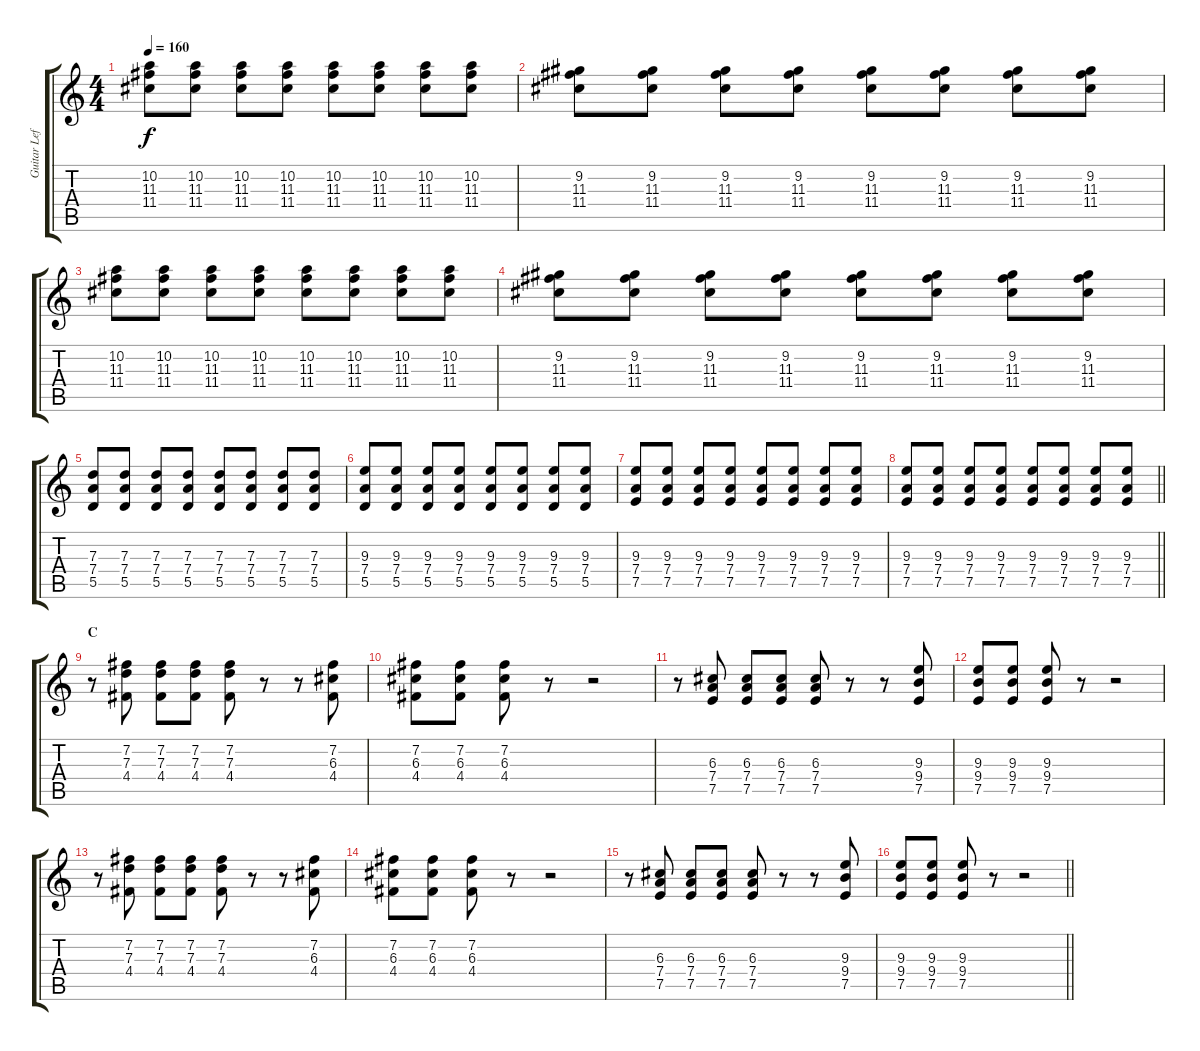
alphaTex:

\track ("Guitar Left" "Guitar Lef") {instrument overdrivenguitar}
\staff {score tabs}
\tuning (E4 B3 G3 D3 A2 D2) {hide}
\ts (4 4)
\tempo 160
\clef g2
\ks c
(10.2 11.3 11.4).8{dy f} (10.2 11.3 11.4).8 (10.2 11.3 11.4).8 (10.2 11.3 11.4).8 (10.2 11.3 11.4).8 (10.2 11.3 11.4).8 (10.2 11.3 11.4).8 (10.2 11.3 11.4).8 |
(9.2 11.3 11.4).8 (9.2 11.3 11.4).8 (9.2 11.3 11.4).8 (9.2 11.3 11.4).8 (9.2 11.3 11.4).8 (9.2 11.3 11.4).8 (9.2 11.3 11.4).8 (9.2 11.3 11.4).8 |
(10.2 11.3 11.4).8 (10.2 11.3 11.4).8 (10.2 11.3 11.4).8 (10.2 11.3 11.4).8 (10.2 11.3 11.4).8 (10.2 11.3 11.4).8 (10.2 11.3 11.4).8 (10.2 11.3 11.4).8 |
(9.2 11.3 11.4).8 (9.2 11.3 11.4).8 (9.2 11.3 11.4).8 (9.2 11.3 11.4).8 (9.2 11.3 11.4).8 (9.2 11.3 11.4).8 (9.2 11.3 11.4).8 (9.2 11.3 11.4).8 |
(7.3 7.4 5.5).8 (7.3 7.4 5.5).8 (7.3 7.4 5.5).8 (7.3 7.4 5.5).8 (7.3 7.4 5.5).8 (7.3 7.4 5.5).8 (7.3 7.4 5.5).8 (7.3 7.4 5.5).8 |
(9.3 7.4 5.5).8 (9.3 7.4 5.5).8 (9.3 7.4 5.5).8 (9.3 7.4 5.5).8 (9.3 7.4 5.5).8 (9.3 7.4 5.5).8 (9.3 7.4 5.5).8 (9.3 7.4 5.5).8 |
(9.3 7.4 7.5).8 (9.3 7.4 7.5).8 (9.3 7.4 7.5).8 (9.3 7.4 7.5).8 (9.3 7.4 7.5).8 (9.3 7.4 7.5).8 (9.3 7.4 7.5).8 (9.3 7.4 7.5).8 |
\barLineRight lightlight
(9.3 7.4 7.5).8 (9.3 7.4 7.5).8 (9.3 7.4 7.5).8 (9.3 7.4 7.5).8 (9.3 7.4 7.5).8 (9.3 7.4 7.5).8 (9.3 7.4 7.5).8 (9.3 7.4 7.5).8 |
\section ("" "C")
r.8 (7.2 7.3 4.4).8 (7.2 7.3 4.4).8 (7.2 7.3 4.4).8 (7.2 7.3 4.4).8 r.8 r.8 (7.2 6.3 4.4).8 |
(7.2 6.3 4.4).8 (7.2 6.3 4.4).8 (7.2 6.3 4.4).8 r.8 r.2 |
r.8 (6.3 7.4 7.5).8 (6.3 7.4 7.5).8 (6.3 7.4 7.5).8 (6.3 7.4 7.5).8 r.8 r.8 (9.3 9.4 7.5).8 |
(9.3 9.4 7.5).8 (9.3 9.4 7.5).8 (9.3 9.4 7.5).8 r.8 r.2 |
r.8 (7.2 7.3 4.4).8 (7.2 7.3 4.4).8 (7.2 7.3 4.4).8 (7.2 7.3 4.4).8 r.8 r.8 (7.2 6.3 4.4).8 |
(7.2 6.3 4.4).8 (7.2 6.3 4.4).8 (7.2 6.3 4.4).8 r.8 r.2 |
r.8 (6.3 7.4 7.5).8 (6.3 7.4 7.5).8 (6.3 7.4 7.5).8 (6.3 7.4 7.5).8 r.8 r.8 (9.3 9.4 7.5).8 |
\barLineRight lightlight
(9.3 9.4 7.5).8 (9.3 9.4 7.5).8 (9.3 9.4 7.5).8 r.8 r.2
